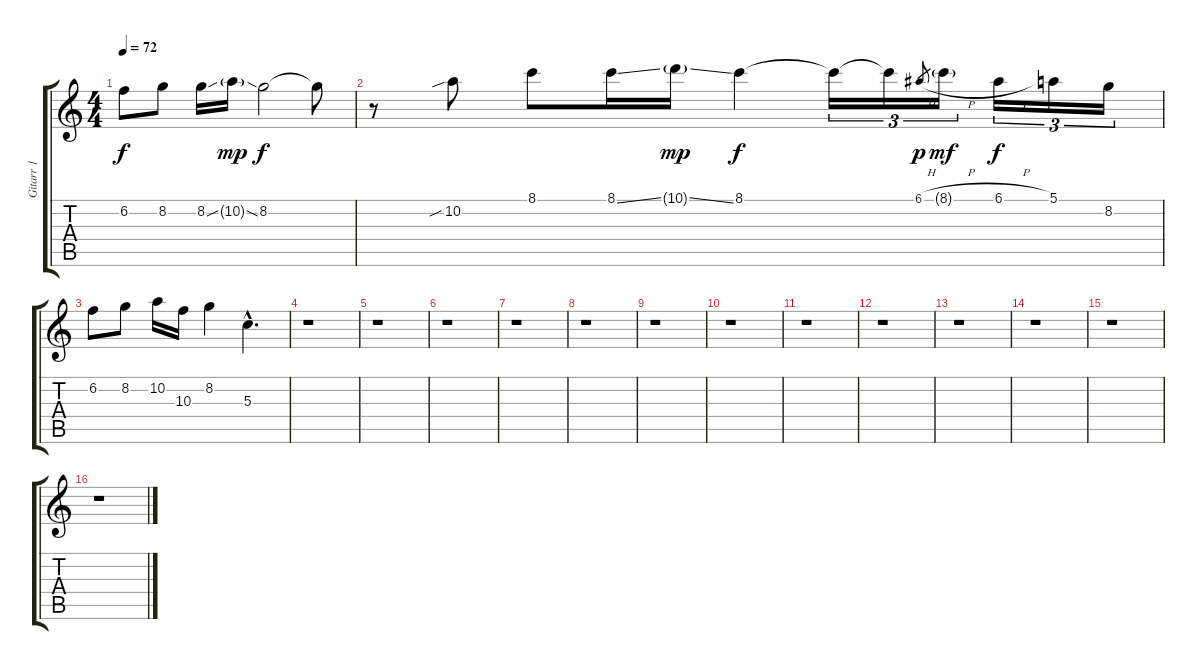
\track ("Gitarr 1" "Gitarr 1") {instrument acousticguitarnylon}
\staff {score tabs}
\tuning (E4 B3 G3 D3 A2 E2) {hide}
\ts (4 4)
\tempo 72
\clef g2
\ks c
6.2.8{dy f} 8.2.8 8.2{ss}.16 10.2{ss g}.16{dy mp} 8.2.2{dy f} 8.2{t}.8 |
r.8 10.2{sib}.8 8.1.8 8.1{ss}.16 10.1{ss g}.16{dy mp} 8.1.4{dy f} 8.1{t}.16{tu (3 2)} 8.1{t}.16{tu (3 2)} 6.1{h}.8{gr dy p} 8.1{h g}.16{tu (3 2) dy mf} 6.1{h}.16{tu (3 2) dy f} 5.1.16{tu (3 2)} 8.2.16{tu (3 2)} |
6.2.8 8.2.8 10.2.16 10.3.16 8.2.4 5.3{hac}.4{d} |
r.1 |
r.1 |
r.1 |
r.1 |
r.1 |
r.1 |
r.1 |
r.1 |
r.1 |
r.1 |
r.1 |
r.1 |
r.1
